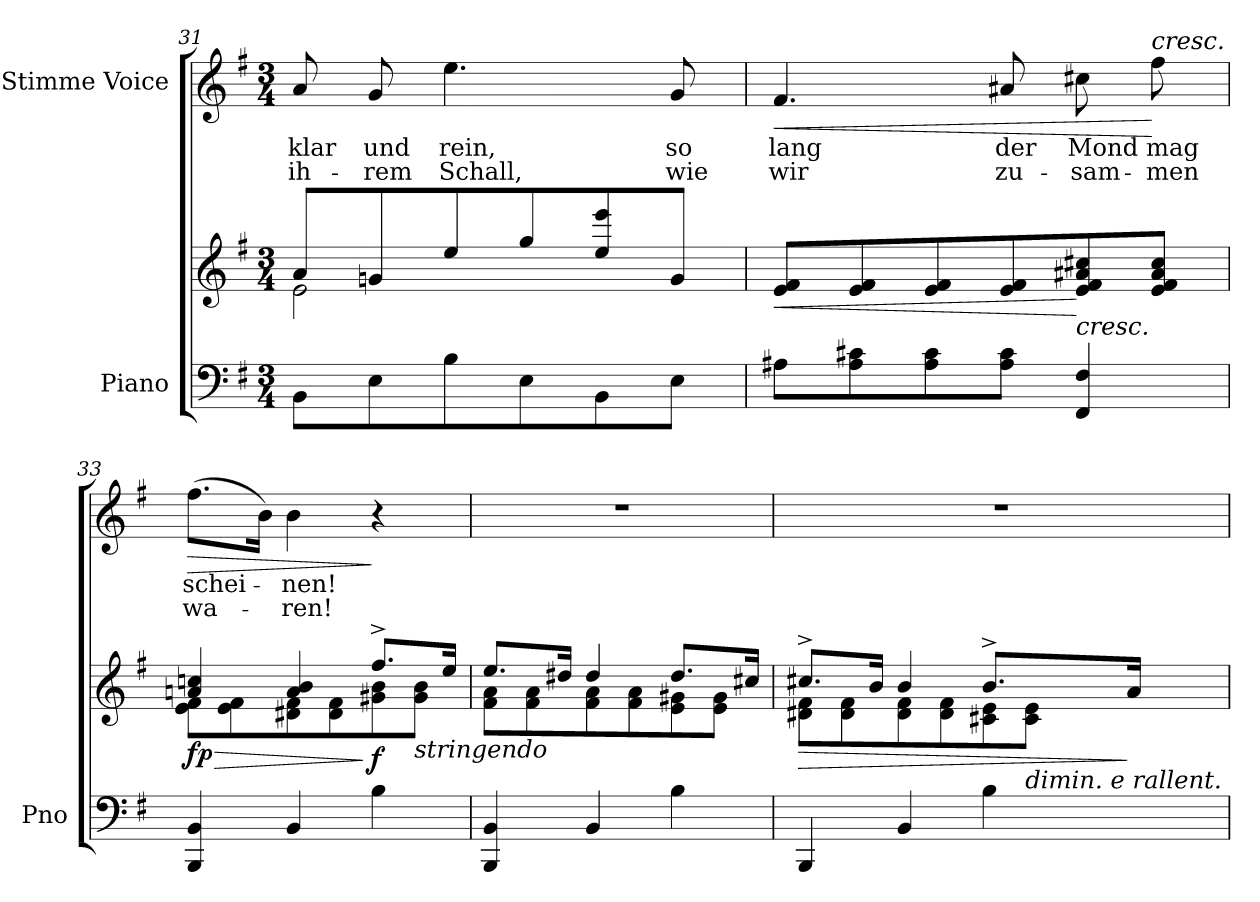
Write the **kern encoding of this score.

**kern	**kern	**dynam	**kern	**text	**text	**dynam
*part2	*part2	*part2	*part1	*part1	*part1	*part1
*staff3	*staff2	*staff2/3	*staff1	*staff1	*staff1	*staff1
*I"Piano	*	*	*I"Stimme Voice	*	*	*
*I'Pno	*	*	*	*	*	*
!!LO:PB:g=z
*clefF4	*clefG2	*	*clefG2	*	*	*
*k[f#]	*k[f#]	*	*k[f#]	*	*	*
*M3/4	*M3/4	*	*M3/4	*	*	*
=31	=31	=31	=31	=31	=31	=31
*	*^	*	*	*	*	*
!	!	!	!	!	!LO:LY:b	!LO:LY:b	!
8BB\L	8a/L	2e\	.	8a/	klar	ih-	.
!	!	!	!	!	!LO:LY:b	!LO:LY:b	!
8E\	8gn/	.	.	8g/	und	-rem	.
!	!	!	!	!	!LO:LY:b	!LO:LY:b	!
8B\	8ee/	.	.	4.ee\	rein,	Schall,	.
8E\	8gg/	.	.	.	.	.	.
8BB\	8ee/ 8eee/	4ryy	.	.	.	.	.
!	!	!	!	!	!LO:LY:b	!LO:LY:b	!
8E\J	8g/J	.	.	8g/	so	wie	.
*	*v	*v	*	*	*	*	*
=32	=32	=32	=32	=32	=32	=32
!	!	!LO:HP:b	!	!LO:LY:b	!LO:LY:b	!LO:HP:b
8A#X\L	8e/ 8f#/L	<	4.f#/	lang	wir	<
8A#\ 8c#X\	8e/ 8f#/	.	.	.	.	.
8A#\ 8c#\	8e/ 8f#/	.	.	.	.	.
!	!	!	!	!LO:LY:b	!LO:LY:b	!
8A#\ 8c#\J	8e/ 8f#/	.	8a#X/	der	zu-	.
!	!LO:TX:b:i:t=cresc.	!	!	!	!	!
!	!	!	!	!LO:LY:b	!LO:LY:b	!
4FF#/ 4F#/	8e/ 8f#/ 8a#X/ 8cc#X/	[	8cc#X\	Mond	-sam-	.
!	!	!	!LO:TX:a:i:t=cresc.	!	!	!
!	!	!	!	!LO:LY:b	!LO:LY:b	!
.	8e/ 8f#/ 8a#/ 8cc#/J	.	8ff#\	mag	-men	[
=33	=33	=33	=33	=33	=33	=33
!	!	!LO:HP:b	!	!LO:LY:b	!LO:LY:b	!LO:HP:b
*	*^	*	*	*	*	*
!	!	!	!LO:DY:n=1:b	!	!	!	!
4BBB/ 4BB/	4an/ 4ccn/	8e\ 8f#\L	> fp	(8.ff#\L	schei-	wa-	>
.	.	8e\ 8f#\	.	.	.	.	.
.	.	.	.	16b\Jk)	.	.	.
!	!	!	!	!	!LO:LY:b	!LO:LY:b	!
4BB/	4a/ 4b/	8d#X\ 8f#\	.	4b\	-nen!	-ren!	.
.	.	8d#\ 8f#\	.	.	.	.	.
!	!	!	!LO:DY:n=2:b	!	!	!	!
4B\	8.ff#^/L	8g#X\ 8b\	] f	4r	.	.	]
!	!	!LO:TX:b:i:t=stringendo	!	!	!	!	!
.	.	8g#\ 8b\J	.	.	.	.	.
.	16ee/Jk	.	.	.	.	.	.
=34	=34	=34	=34	=34	=34	=34	=34
4BBB/ 4BB/	8.ee/L	8f#\ 8a\L	.	2.r	.	.	.
.	.	8f#\ 8a\	.	.	.	.	.
.	16dd#X/Jk	.	.	.	.	.	.
4BB/	4dd#/	8f#\ 8a\	.	.	.	.	.
.	.	8f#\ 8a\	.	.	.	.	.
4B\	8.dd#/L	8e\ 8g#X\	.	.	.	.	.
.	.	8e\ 8g#\J	.	.	.	.	.
.	16cc#X/Jk	.	.	.	.	.	.
!!LO:LB:g=z
=35	=35	=35	=35	=35	=35	=35	=35
!	!	!	!LO:HP:b	!	!	!	!
4BBB/	8.cc#X^/L	8d#X\ 8f#\L	>	2.r	.	.	.
.	.	8d#\ 8f#\	.	.	.	.	.
.	16b/Jk	.	.	.	.	.	.
4BB/	4b/	8d#\ 8f#\	.	.	.	.	.
.	.	8d#\ 8f#\	.	.	.	.	.
4B\	8.b^/L	8c#X\ 8e\	.	.	.	.	.
!	!	!LO:TX:b:i:t=dimin.   e   rallent.	!	!	!	!	!
.	.	8c#\ 8e\J	.	.	.	.	.
.	16a/Jk	.	]	.	.	.	.
*	*v	*v	*	*	*	*	*
=	=	=	=	=	=	=
*-	*-	*-	*-	*-	*-	*-
